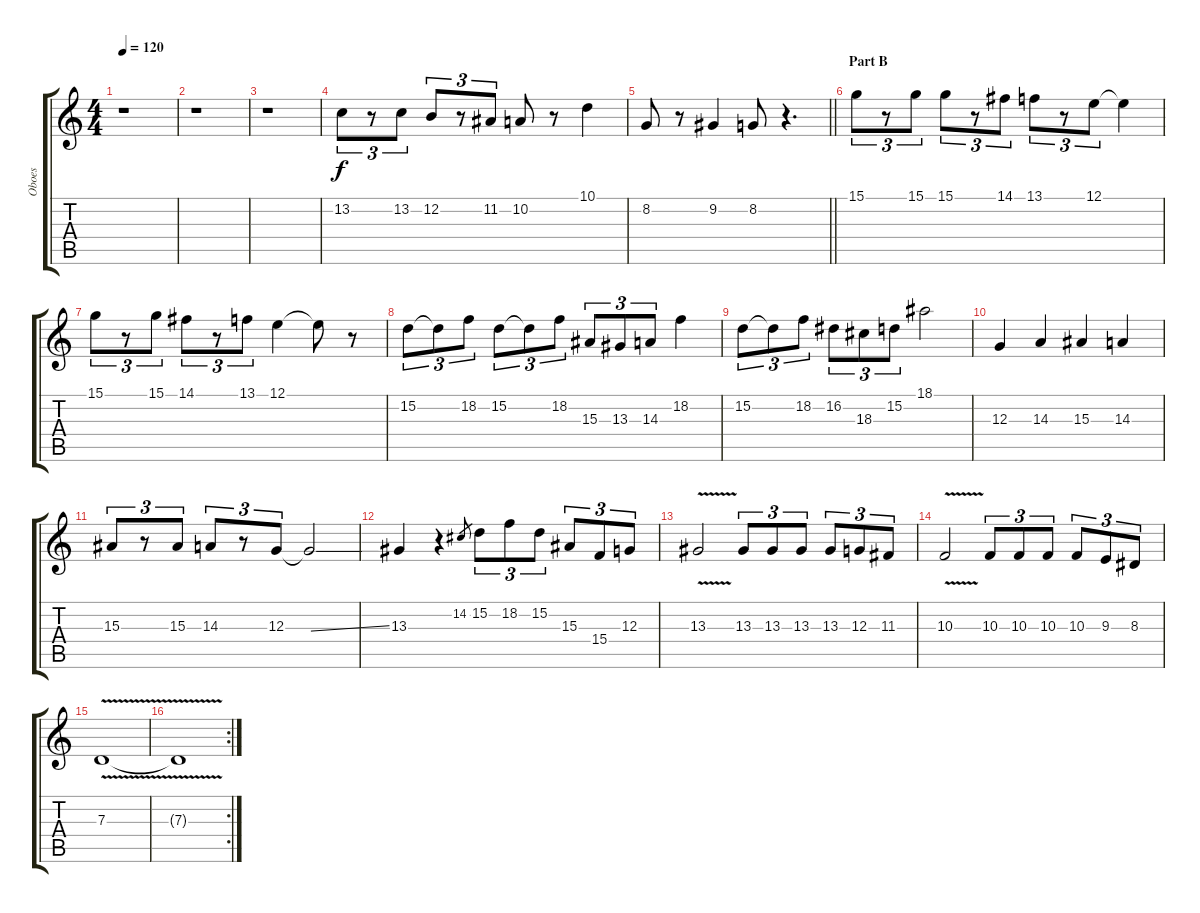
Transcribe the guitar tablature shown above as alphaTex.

\track ("Oboes" "Oboes") {instrument oboe}
\staff {score tabs}
\tuning (E4 B3 G3 D3 A2 E2) {hide}
\ts (4 4)
\tempo 120
\clef g2
\ks c
r.1{dy f} |
r.1 |
r.1 |
13.2.8{tu (3 2)} r.8{tu (3 2)} 13.2.8{tu (3 2)} 12.2.8{tu (3 2)} r.8{tu (3 2)} 11.2.8{tu (3 2)} 10.2.8 r.8 10.1.4 |
\barLineRight lightlight
8.2.8 r.8 9.2.4 8.2.8 r.4{d} |
\section ("" "Part B")
15.1.8{tu (3 2)} r.8{tu (3 2)} 15.1.8{tu (3 2)} 15.1.8{tu (3 2)} r.8{tu (3 2)} 14.1.8{tu (3 2)} 13.1.8{tu (3 2)} r.8{tu (3 2)} 12.1.8{tu (3 2)} 12.1{t}.4 |
15.1.8{tu (3 2)} r.8{tu (3 2)} 15.1.8{tu (3 2)} 14.1.8{tu (3 2)} r.8{tu (3 2)} 13.1.8{tu (3 2)} 12.1.4 12.1{t}.8 r.8 |
15.2.8{tu (3 2)} 15.2{t}.8{tu (3 2)} 18.2.8{tu (3 2)} 15.2.8{tu (3 2)} 15.2{t}.8{tu (3 2)} 18.2.8{tu (3 2)} 15.3.8{tu (3 2)} 13.3.8{tu (3 2)} 14.3.8{tu (3 2)} 18.2.4 |
15.2.8{tu (3 2)} 15.2{t}.8{tu (3 2)} 18.2.8{tu (3 2)} 16.2.8{tu (3 2)} 18.3.8{tu (3 2)} 15.2.8{tu (3 2)} 18.1.2 |
12.3.4 14.3.4 15.3.4 14.3.4 |
15.3.8{tu (3 2)} r.8{tu (3 2)} 15.3.8{tu (3 2)} 14.3.8{tu (3 2)} r.8{tu (3 2)} 12.3.8{tu (3 2)} 12.3{ss t}.2 |
13.3.4 r.4 14.2.8{gr} 15.2.8{tu (3 2)} 18.2.8{tu (3 2)} 15.2.8{tu (3 2)} 15.3.8{tu (3 2)} 15.4.8{tu (3 2)} 12.3.8{tu (3 2)} |
13.3{v}.2 13.3.8{tu (3 2)} 13.3.8{tu (3 2)} 13.3.8{tu (3 2)} 13.3.8{tu (3 2)} 12.3.8{tu (3 2)} 11.3.8{tu (3 2)} |
10.3{v}.2 10.3.8{tu (3 2)} 10.3.8{tu (3 2)} 10.3.8{tu (3 2)} 10.3.8{tu (3 2)} 9.3.8{tu (3 2)} 8.3.8{tu (3 2)} |
7.3{v}.1 |
\rc 2
7.3{t}.1
